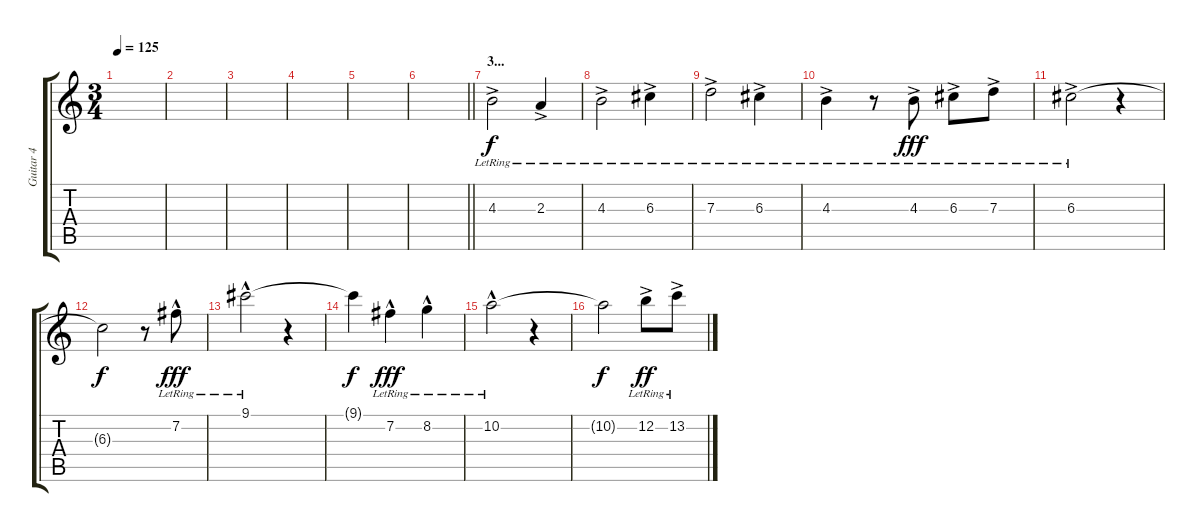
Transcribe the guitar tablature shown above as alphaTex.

\track ("Guitar 4" "Guitar 4") {instrument acousticguitarnylon}
\staff {score tabs}
\tuning (E4 B3 G3 D3 A2 E2) {hide}
\ts (3 4)
\tempo 125
\clef g2
\ks c
|
|
|
|
|
\barLineRight lightlight
|
\section ("" "3...")
4.3{ac lr}.2 2.3{ac lr}.4 |
4.3{ac lr}.2 6.3{ac lr}.4 |
7.3{ac lr}.2 6.3{ac lr}.4 |
4.3{ac lr}.4 r.8 4.3{ac lr}.8{dy fff} 6.3{ac lr}.8 7.3{ac lr}.8 |
6.3{ac lr}.2 r.4 |
6.3{t}.2{dy f} r.8 7.2{hac lr}.8{dy fff} |
9.1{hac lr}.2 r.4 |
9.1{t}.4{dy f} 7.2{hac lr}.4{dy fff} 8.2{hac lr}.4 |
10.2{hac lr}.2 r.4 |
10.2{t}.2{dy f} 12.2{ac lr}.8{dy ff} 13.2{ac lr}.8
